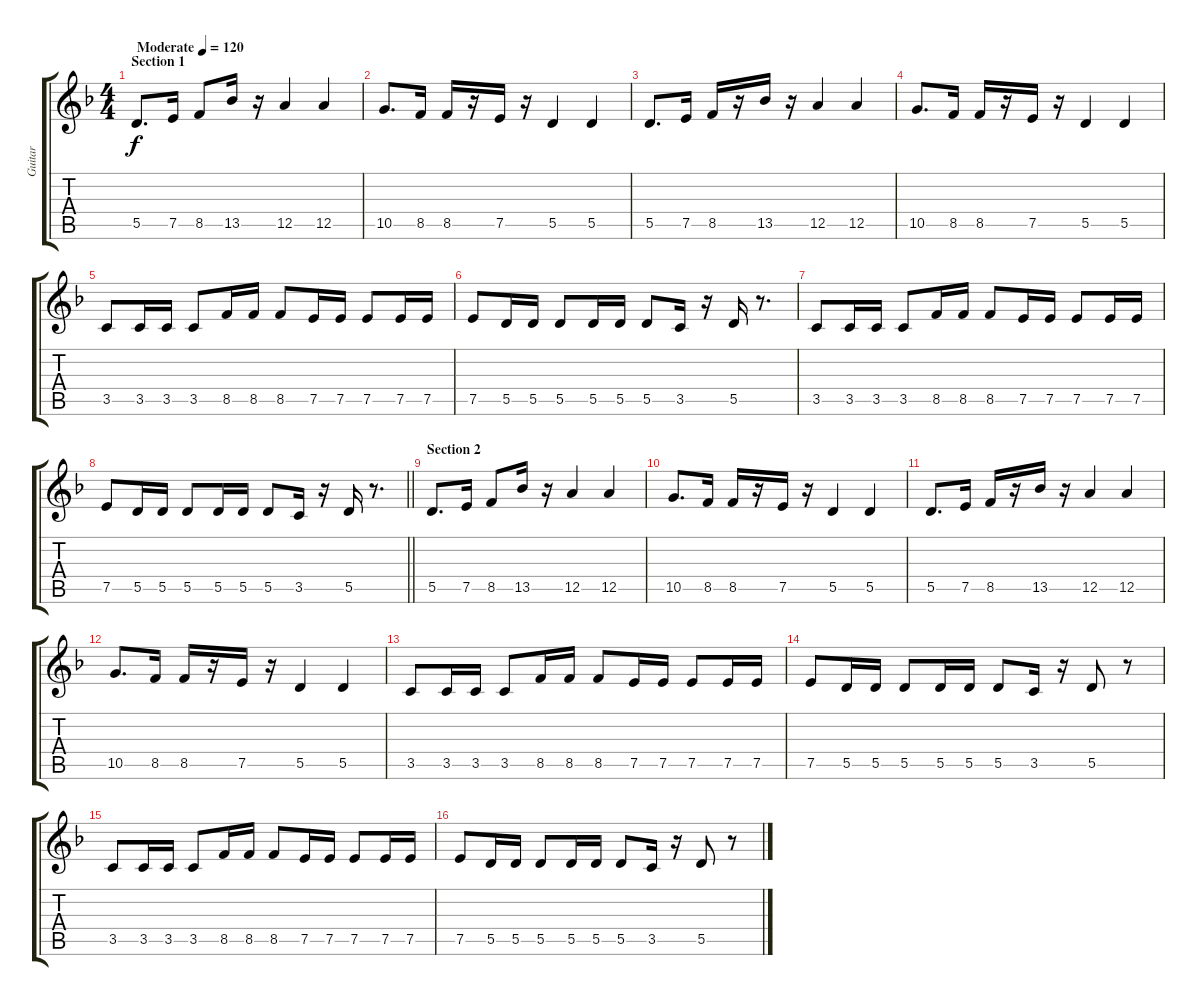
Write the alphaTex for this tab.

\track ("Guitar" "Guitar") {instrument acousticguitarsteel}
\staff {score tabs}
\tuning (E4 B3 G3 D3 A2 E2) {hide}
\ts (4 4)
\section ("" "Section 1")
\tempo (120 "Moderate")
\clef g2
\ks dminor
5.5.8{d dy f instrument acousticguitarsteel} 7.5.16 8.5.8 13.5.16 r.16 12.5.4 12.5.4 |
10.5.8{d} 8.5.16 8.5.16 r.16 7.5.16 r.16 5.5.4 5.5.4 |
5.5.8{d} 7.5.16 8.5.16 r.16 13.5.16 r.16 12.5.4 12.5.4 |
10.5.8{d} 8.5.16 8.5.16 r.16 7.5.16 r.16 5.5.4 5.5.4 |
3.5.8 3.5.16 3.5.16 3.5.8 8.5.16 8.5.16 8.5.8 7.5.16 7.5.16 7.5.8 7.5.16 7.5.16 |
7.5.8 5.5.16 5.5.16 5.5.8 5.5.16 5.5.16 5.5.8 3.5.16 r.16 5.5.16 r.8{d} |
3.5.8 3.5.16 3.5.16 3.5.8 8.5.16 8.5.16 8.5.8 7.5.16 7.5.16 7.5.8 7.5.16 7.5.16 |
\barLineRight lightlight
7.5.8 5.5.16 5.5.16 5.5.8 5.5.16 5.5.16 5.5.8 3.5.16 r.16 5.5.16 r.8{d} |
\section ("" "Section 2")
5.5.8{d} 7.5.16 8.5.8 13.5.16 r.16 12.5.4 12.5.4 |
10.5.8{d} 8.5.16 8.5.16 r.16 7.5.16 r.16 5.5.4 5.5.4 |
5.5.8{d} 7.5.16 8.5.16 r.16 13.5.16 r.16 12.5.4 12.5.4 |
10.5.8{d} 8.5.16 8.5.16 r.16 7.5.16 r.16 5.5.4 5.5.4 |
3.5.8 3.5.16 3.5.16 3.5.8 8.5.16 8.5.16 8.5.8 7.5.16 7.5.16 7.5.8 7.5.16 7.5.16 |
7.5.8 5.5.16 5.5.16 5.5.8 5.5.16 5.5.16 5.5.8 3.5.16 r.16 5.5.8 r.8 |
3.5.8 3.5.16 3.5.16 3.5.8 8.5.16 8.5.16 8.5.8 7.5.16 7.5.16 7.5.8 7.5.16 7.5.16 |
7.5.8 5.5.16 5.5.16 5.5.8 5.5.16 5.5.16 5.5.8 3.5.16 r.16 5.5.8 r.8
